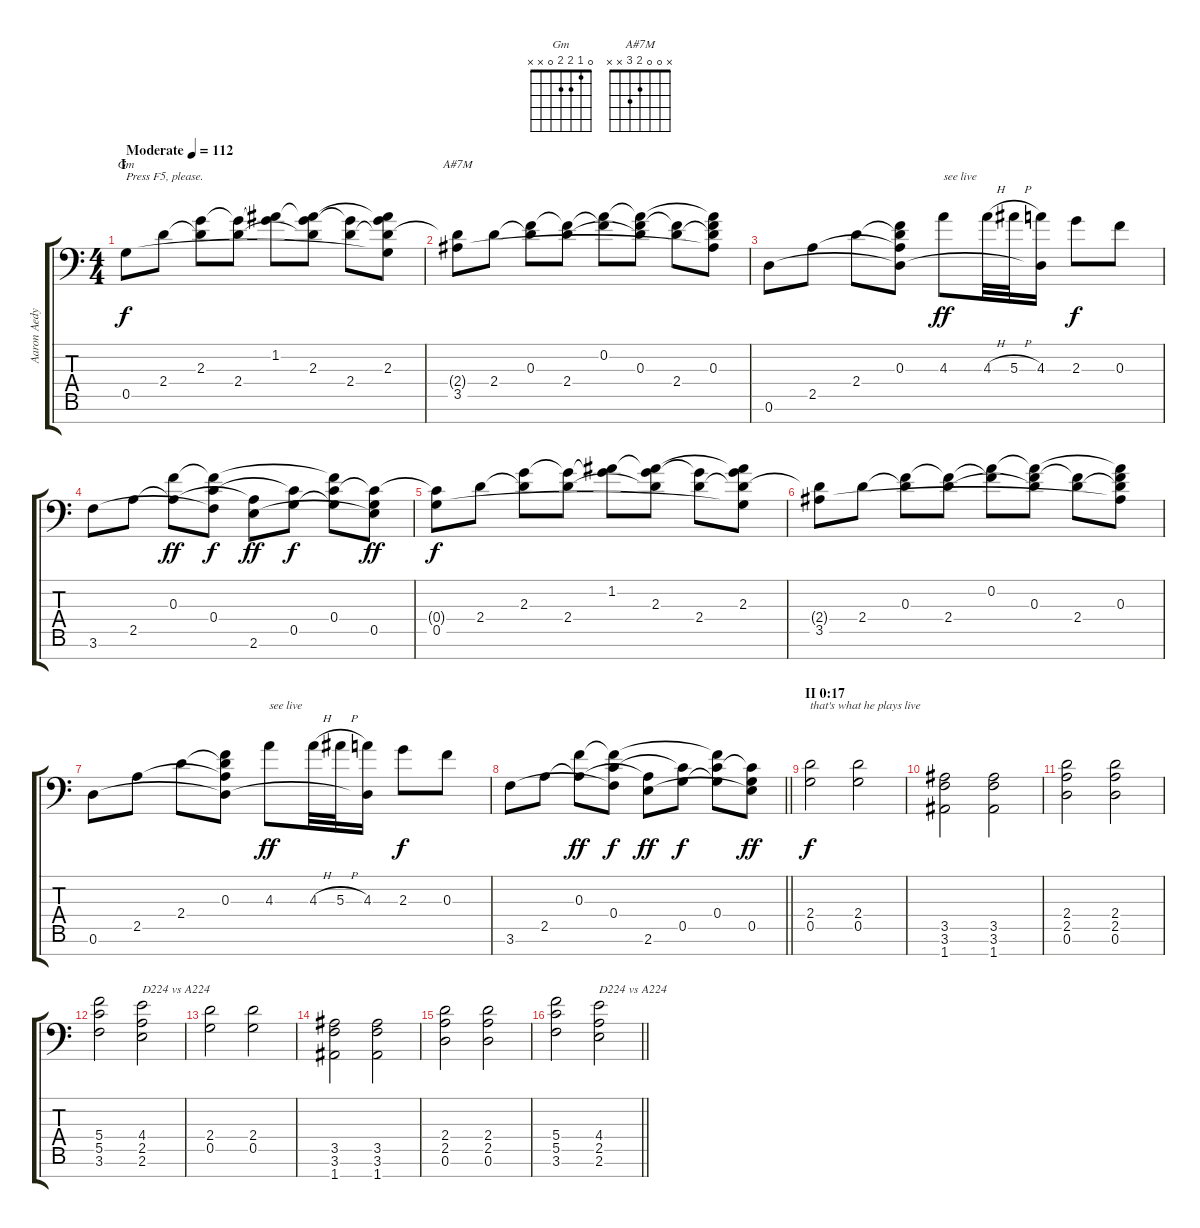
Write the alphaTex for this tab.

\track ("Aaron Aedy (Rhythm Guitar)" "Aaron Aedy") {instrument electricguitarclean}
\staff {score tabs}
\tuning (D4 A3 F3 C3 G2 D2 A1) {hide}
\chord ("Gm" 0 1 2 2 0 x x)
\chord ("A#7M" x 0 0 2 3 x x)
\ts (4 4)
\section ("" "I ")
\tempo (112 "Moderate")
\clef f4
\ks c
0.5.8{ch "Gm" txt "Press F5, please." dy f instrument electricguitarclean} 2.4.8 (2.3 2.4{t}).8 (2.3{t} 2.4).8 (1.2 2.3{t}).8 (1.2{t} 2.3 2.4{t}).8 (2.3{t} 2.4).8 (1.2{t} 2.3 2.4{t} 0.5{t}).8 |
(2.4{t} 3.5).8{ch "A#7M"} 2.4.8 (0.3 2.4{t}).8 (0.3{t} 2.4).8 (0.2 0.3{t}).8 (0.2{t} 0.3 2.4{t}).8 (0.3{t} 2.4).8 (0.2{t} 0.3 2.4{t} 3.5{t}).8 |
0.6.8 2.5.8 2.4.8 (0.3 2.4{t} 2.5{t} 0.6{t}).8 4.3.8{txt "see live" dy ff} 4.3{h}.32 5.3{h}.32 (4.3 0.6{t}).16 2.3.8{dy f} 0.3.8 |
3.6.8 2.5.8 (0.3 2.5{t}).8{dy ff} (0.3{t} 0.4 3.6{t}).8{dy f} (2.5{t} 2.6).8{dy ff} (0.4{t} 0.5).8{dy f} (0.3{t} 0.4 0.5{t}).8 (0.4{t} 0.5 2.6{t}).8{dy ff} |
(0.4{t} 0.5).8{dy f} 2.4.8 (2.3 2.4{t}).8 (2.3{t} 2.4).8 (1.2 2.3{t}).8 (1.2{t} 2.3 2.4{t}).8 (2.3{t} 2.4).8 (1.2{t} 2.3 2.4{t} 0.5{t}).8 |
(2.4{t} 3.5).8 2.4.8 (0.3 2.4{t}).8 (0.3{t} 2.4).8 (0.2 0.3{t}).8 (0.2{t} 0.3 2.4{t}).8 (0.3{t} 2.4).8 (0.2{t} 0.3 2.4{t} 3.5{t}).8 |
0.6.8 2.5.8 2.4.8 (0.3 2.4{t} 2.5{t} 0.6{t}).8 4.3.8{txt "see live" dy ff} 4.3{h}.32 5.3{h}.32 (4.3 0.6{t}).16 2.3.8{dy f} 0.3.8 |
\barLineRight lightlight
3.6.8 2.5.8 (0.3 2.5{t}).8{dy ff} (0.3{t} 0.4 3.6{t}).8{dy f} (2.5{t} 2.6).8{dy ff} (0.4{t} 0.5).8{dy f} (0.3{t} 0.4 0.5{t}).8 (0.4{t} 0.5 2.6{t}).8{dy ff} |
\section ("" "II 0:17")
(2.4 0.5).2{txt "that's what he plays live" dy f instrument distortionguitar} (2.4 0.5).2 |
(3.5 3.6 1.7).2 (3.5 3.6 1.7).2 |
(2.4 2.5 0.6).2 (2.4 2.5 0.6).2 |
(5.4 5.5 3.6).2 (4.4 2.5 2.6).2{txt "D224 vs A224"} |
(2.4 0.5).2 (2.4 0.5).2 |
(3.5 3.6 1.7).2 (3.5 3.6 1.7).2 |
(2.4 2.5 0.6).2 (2.4 2.5 0.6).2 |
\barLineRight lightlight
(5.4 5.5 3.6).2 (4.4 2.5 2.6).2{txt "D224 vs A224"}
